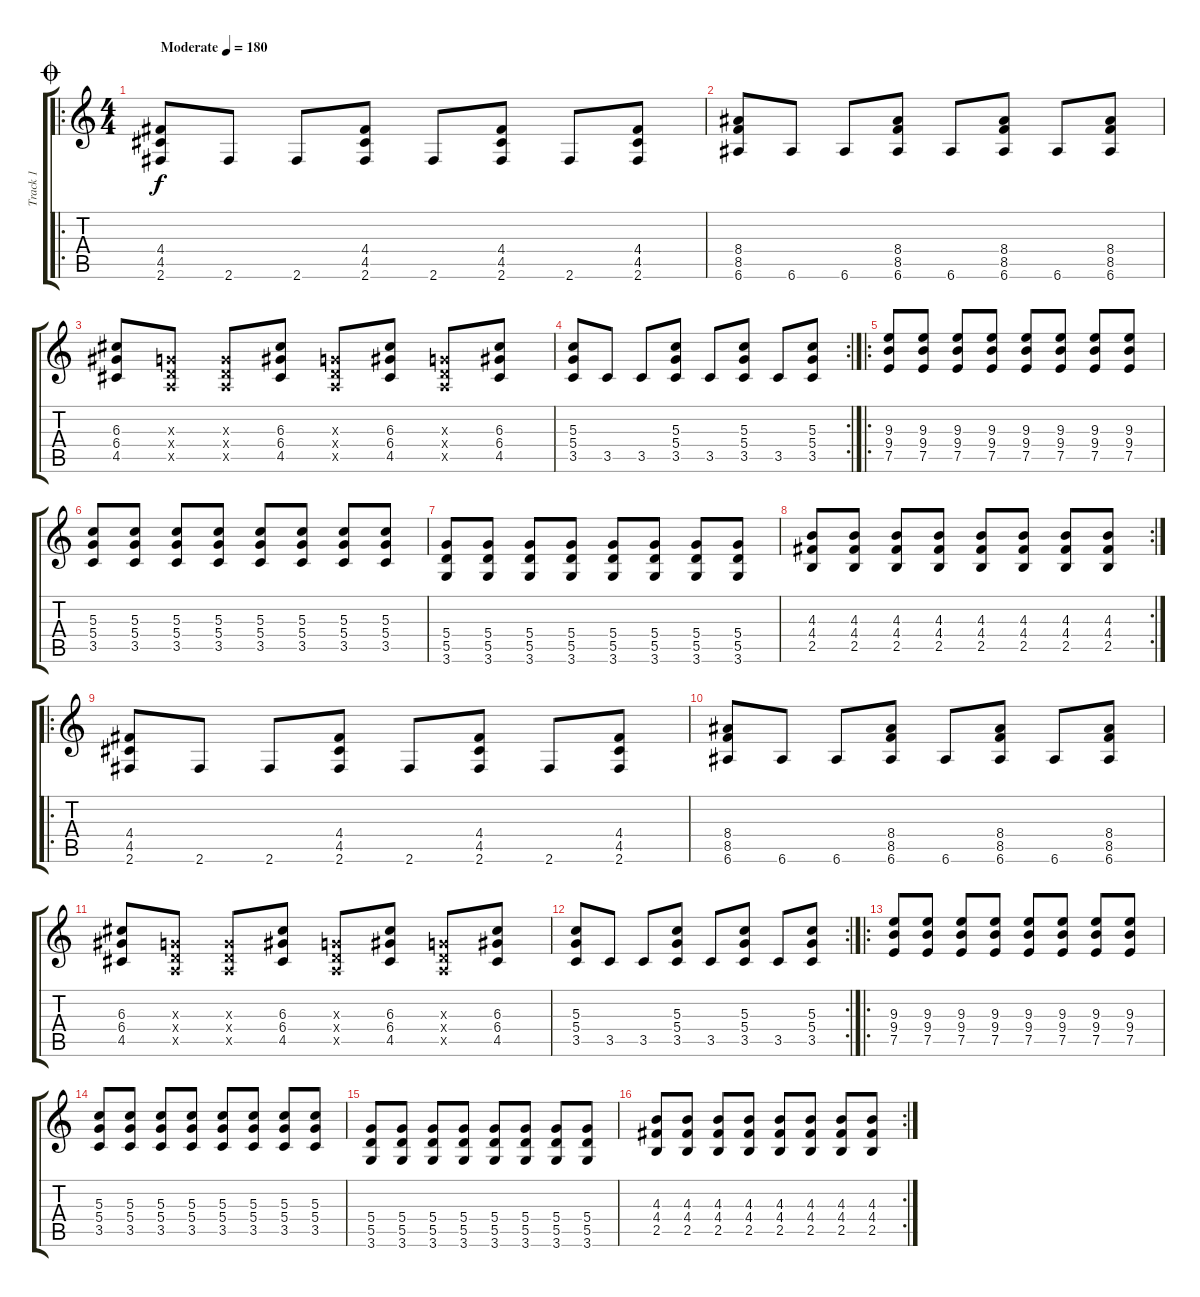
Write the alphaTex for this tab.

\track ("Track 1" "Track 1") {instrument distortionguitar}
\staff {score tabs}
\tuning (E4 B3 G3 D3 A2 E2) {hide}
\ro
\ts (4 4)
\jump coda
\tempo (180 "Moderate")
\clef g2
\ks c
(4.4 4.5 2.6).8{dy f instrument distortionguitar} 2.6.8 2.6.8 (4.4 4.5 2.6).8 2.6.8 (4.4 4.5 2.6).8 2.6.8 (4.4 4.5 2.6).8 |
(8.4 8.5 6.6).8 6.6.8 6.6.8 (8.4 8.5 6.6).8 6.6.8 (8.4 8.5 6.6).8 6.6.8 (8.4 8.5 6.6).8 |
(6.3 6.4 4.5).8 (0.3{x} 0.4{x} 0.5{x}).8 (0.3{x} 0.4{x} 0.5{x}).8 (6.3 6.4 4.5).8 (0.3{x} 0.4{x} 0.5{x}).8 (6.3 6.4 4.5).8 (0.3{x} 0.4{x} 0.5{x}).8 (6.3 6.4 4.5).8 |
\rc 2
(5.3 5.4 3.5).8 3.5.8 3.5.8 (5.3 5.4 3.5).8 3.5.8 (5.3 5.4 3.5).8 3.5.8 (5.3 5.4 3.5).8 |
\ro
(9.3 9.4 7.5).8 (9.3 9.4 7.5).8 (9.3 9.4 7.5).8 (9.3 9.4 7.5).8 (9.3 9.4 7.5).8 (9.3 9.4 7.5).8 (9.3 9.4 7.5).8 (9.3 9.4 7.5).8 |
(5.3 5.4 3.5).8 (5.3 5.4 3.5).8 (5.3 5.4 3.5).8 (5.3 5.4 3.5).8 (5.3 5.4 3.5).8 (5.3 5.4 3.5).8 (5.3 5.4 3.5).8 (5.3 5.4 3.5).8 |
(5.4 5.5 3.6).8 (5.4 5.5 3.6).8 (5.4 5.5 3.6).8 (5.4 5.5 3.6).8 (5.4 5.5 3.6).8 (5.4 5.5 3.6).8 (5.4 5.5 3.6).8 (5.4 5.5 3.6).8 |
\rc 2
(4.3 4.4 2.5).8 (4.3 4.4 2.5).8 (4.3 4.4 2.5).8 (4.3 4.4 2.5).8 (4.3 4.4 2.5).8 (4.3 4.4 2.5).8 (4.3 4.4 2.5).8 (4.3 4.4 2.5).8 |
\ro
(4.4 4.5 2.6).8 2.6.8 2.6.8 (4.4 4.5 2.6).8 2.6.8 (4.4 4.5 2.6).8 2.6.8 (4.4 4.5 2.6).8 |
(8.4 8.5 6.6).8 6.6.8 6.6.8 (8.4 8.5 6.6).8 6.6.8 (8.4 8.5 6.6).8 6.6.8 (8.4 8.5 6.6).8 |
(6.3 6.4 4.5).8 (0.3{x} 0.4{x} 0.5{x}).8 (0.3{x} 0.4{x} 0.5{x}).8 (6.3 6.4 4.5).8 (0.3{x} 0.4{x} 0.5{x}).8 (6.3 6.4 4.5).8 (0.3{x} 0.4{x} 0.5{x}).8 (6.3 6.4 4.5).8 |
\rc 2
(5.3 5.4 3.5).8 3.5.8 3.5.8 (5.3 5.4 3.5).8 3.5.8 (5.3 5.4 3.5).8 3.5.8 (5.3 5.4 3.5).8 |
\ro
(9.3 9.4 7.5).8 (9.3 9.4 7.5).8 (9.3 9.4 7.5).8 (9.3 9.4 7.5).8 (9.3 9.4 7.5).8 (9.3 9.4 7.5).8 (9.3 9.4 7.5).8 (9.3 9.4 7.5).8 |
(5.3 5.4 3.5).8 (5.3 5.4 3.5).8 (5.3 5.4 3.5).8 (5.3 5.4 3.5).8 (5.3 5.4 3.5).8 (5.3 5.4 3.5).8 (5.3 5.4 3.5).8 (5.3 5.4 3.5).8 |
(5.4 5.5 3.6).8 (5.4 5.5 3.6).8 (5.4 5.5 3.6).8 (5.4 5.5 3.6).8 (5.4 5.5 3.6).8 (5.4 5.5 3.6).8 (5.4 5.5 3.6).8 (5.4 5.5 3.6).8 |
\rc 2
(4.3 4.4 2.5).8 (4.3 4.4 2.5).8 (4.3 4.4 2.5).8 (4.3 4.4 2.5).8 (4.3 4.4 2.5).8 (4.3 4.4 2.5).8 (4.3 4.4 2.5).8 (4.3 4.4 2.5).8
